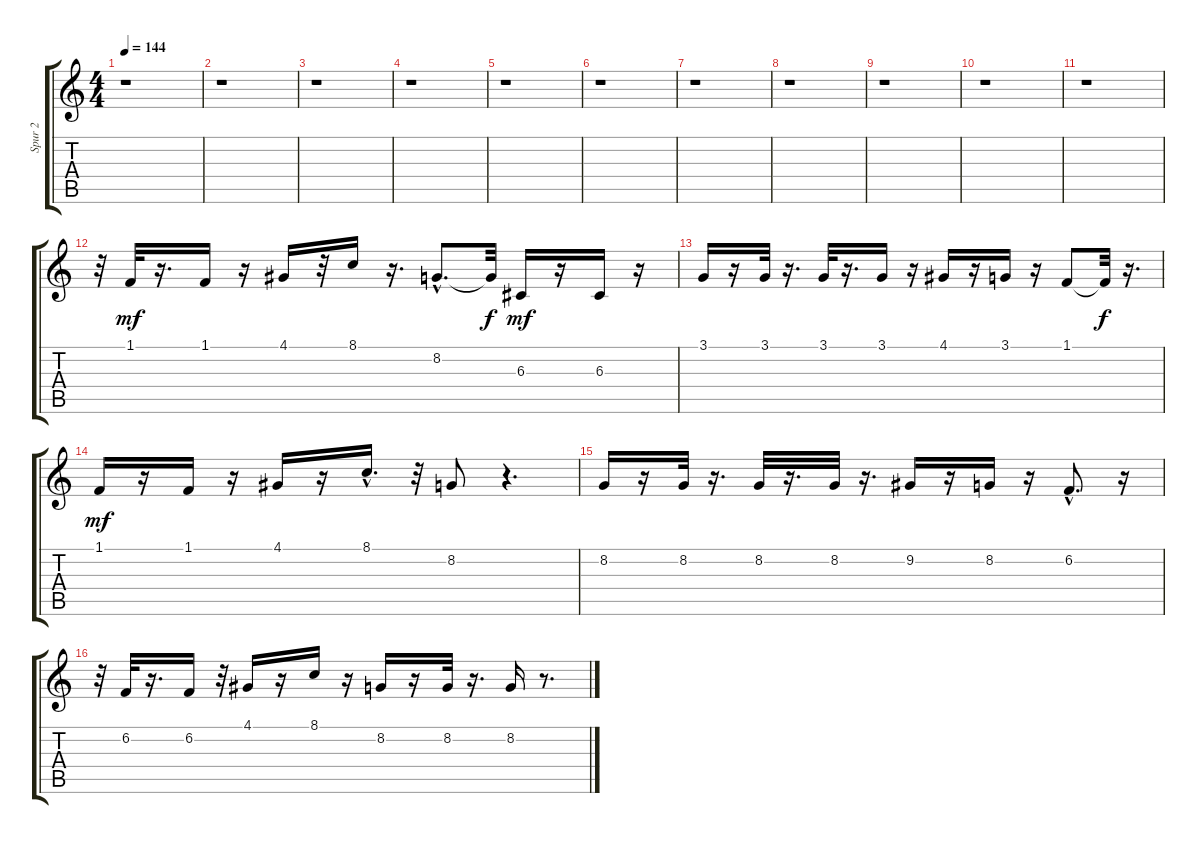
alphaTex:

\track ("Spur 2" "Spur 2") {instrument lead2sawtooth}
\staff {score tabs}
\tuning (E4 B3 G3 D3 A2 E2) {hide}
\ts (4 4)
\tempo 144
\clef g2
\ks c
r.1{dy f} |
r.1 |
r.1 |
r.1 |
r.1 |
r.1 |
r.1 |
r.1 |
r.1 |
r.1 |
r.1 |
r.32 1.1.32{dy mf} r.16{d} 1.1.16 r.16 4.1.16 r.32 8.1.16 r.16{d} 8.2{hac}.8{d} 8.2{t}.32{dy f} 6.3.16{dy mf} r.16 6.3.16 r.16 |
3.1.16 r.16 3.1.32 r.16{d} 3.1.32 r.16{d} 3.1.16 r.16 4.1.16 r.16 3.1.16 r.16 1.1.8 1.1{t}.32{dy f} r.16{d} |
1.1.16{dy mf} r.16 1.1.16 r.16 4.1.16 r.16 8.1{hac}.16{d} r.32 8.2.8 r.4{d} |
8.2.16 r.16 8.2.32 r.16{d} 8.2.32 r.16{d} 8.2.32 r.16{d} 9.2.16 r.16 8.2.16 r.16 6.2{hac}.8{d} r.16 |
r.32 6.2.32 r.16{d} 6.2.16 r.32 4.1.16 r.16 8.1.16 r.16 8.2.16 r.16 8.2.32 r.16{d} 8.2.16 r.8{d}
